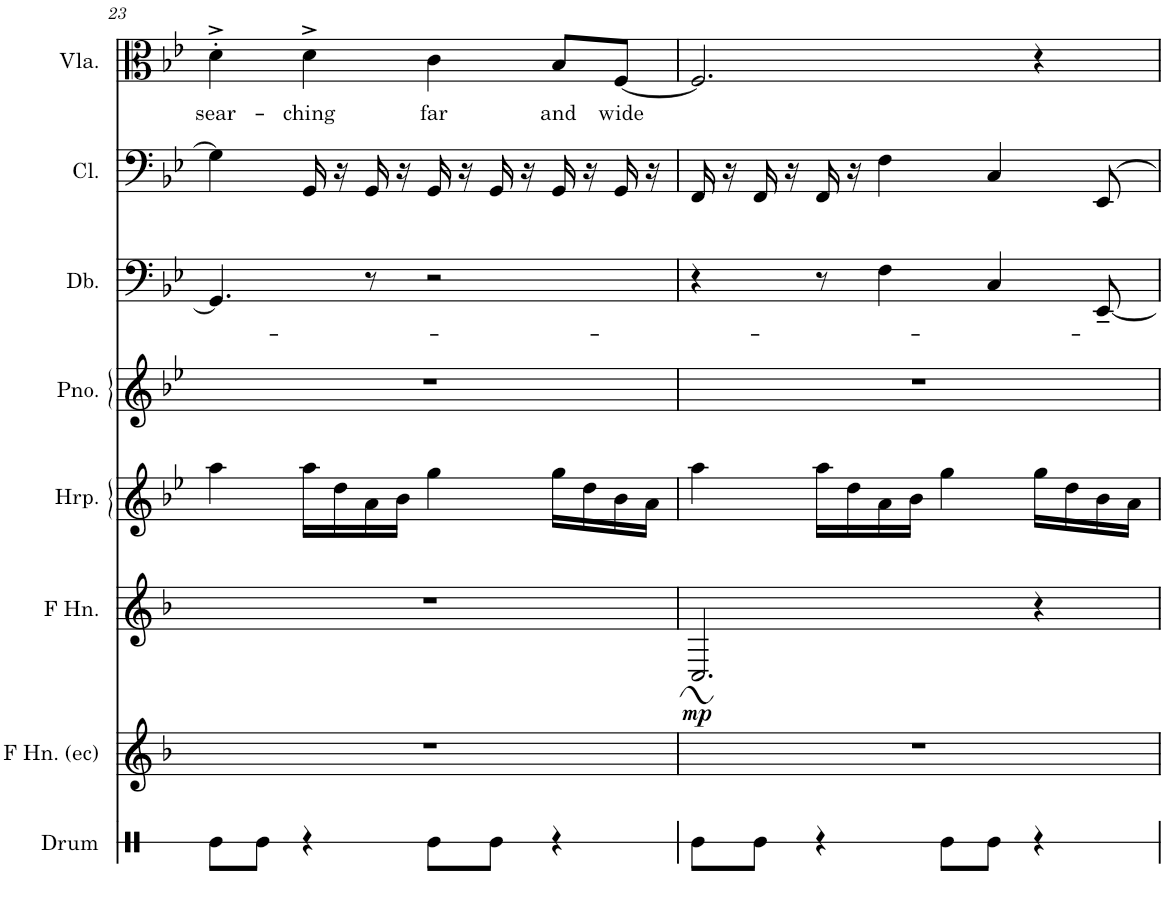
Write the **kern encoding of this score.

**kern	**kern	**kern	**dynam	**kern	**kern	**kern	**kern	**kern	**text
*part8	*part7	*part6	*part6	*part5	*part4	*part3	*part2	*part1	*part1
*staff8	*staff7	*staff6	*staff6	*staff5	*staff4	*staff3	*staff2	*staff1	*staff1
*I"Bass Drum	*I"French Horn (echo)	*I"French Horn	*	*I"Harp	*I"Piano	*I"Double Bass	*I"Cello	*I"Viola	*
*I'Drum	*I'F Hn. (ec)	*I'F Hn.	*	*I'Hrp.	*I'Pno.	*I'Db.	*I'Cl.	*I'Vla.	*
!!LO:PB:g=z
*clefX	*clefG2	*clefG2	*	*clefG2	*clefG2	*clefF4	*clefF4	*clefC3	*
*	*Trd4c7	*Trd4c7	*	*	*	*Trd7c12	*	*	*
*k[]	*k[b-]	*k[b-]	*	*k[b-e-]	*k[b-e-]	*k[b-e-]	*k[b-e-]	*k[b-e-]	*
*M4/4	*M4/4	*M4/4	*	*M4/4	*M4/4	*M4/4	*M4/4	*M4/4	*
=23	=23	=23	=23	=23	=23	=23	=23	=23	=23
!	!	!	!	!	!	!	!	!	!LO:LY:b
8Re\L	1r	1r	.	4aa\	1r	4.GG/]	4G\]	4d'^\	sear-
8Re\J	.	.	.	.	.	.	.	.	.
!	!	!	!	!	!	!	!	!	!LO:LY:b
4r	.	.	.	16aa\LL	.	.	16GG/	4d^\	-ching
.	.	.	.	16dd\	.	.	16r	.	.
.	.	.	.	16a\	.	8r	16GG/	.	.
.	.	.	.	16b-\JJ	.	.	16r	.	.
!	!	!	!	!	!	!	!	!	!LO:LY:b
8Re\L	.	.	.	4gg\	.	2r	16GG/	4c\	far
.	.	.	.	.	.	.	16r	.	.
8Re\J	.	.	.	.	.	.	16GG/	.	.
.	.	.	.	.	.	.	16r	.	.
!	!	!	!	!	!	!	!	!	!LO:LY:b
4r	.	.	.	16gg\LL	.	.	16GG/	8B-/L	and
.	.	.	.	16dd\	.	.	16r	.	.
!	!	!	!	!	!	!	!	!	!LO:LY:b
.	.	.	.	16b-\	.	.	16GG/	[8F/J	wide
.	.	.	.	16a\JJ	.	.	16r	.	.
=24	=24	=24	=24	=24	=24	=24	=24	=24	=24
!	!	!	!LO:DY:b	!	!	!	!	!	!
8Re\L	1r	2.C/	mp	4aa\	1r	4r	16FF/	2.F/]	.
.	.	.	.	.	.	.	16r	.	.
8Re\J	.	.	.	.	.	.	16FF/	.	.
.	.	.	.	.	.	.	16r	.	.
4r	.	.	.	16aa\LL	.	8r	16FF/	.	.
.	.	.	.	16dd\	.	.	16r	.	.
.	.	.	.	16a\	.	4F\	4F\	.	.
.	.	.	.	16b-\JJ	.	.	.	.	.
8Re\L	.	.	.	4gg\	.	.	.	.	.
8Re\J	.	.	.	.	.	4C/	4C/	.	.
4r	.	4r	.	16gg\LL	.	.	.	4r	.
.	.	.	.	16dd\	.	.	.	.	.
.	.	.	.	16b-\	.	[8EE-~/	8EE-/	.	.
.	.	.	.	16a\JJ	.	.	.	.	.
=	=	=	=	=	=	=	=	=	=
*-	*-	*-	*-	*-	*-	*-	*-	*-	*-
